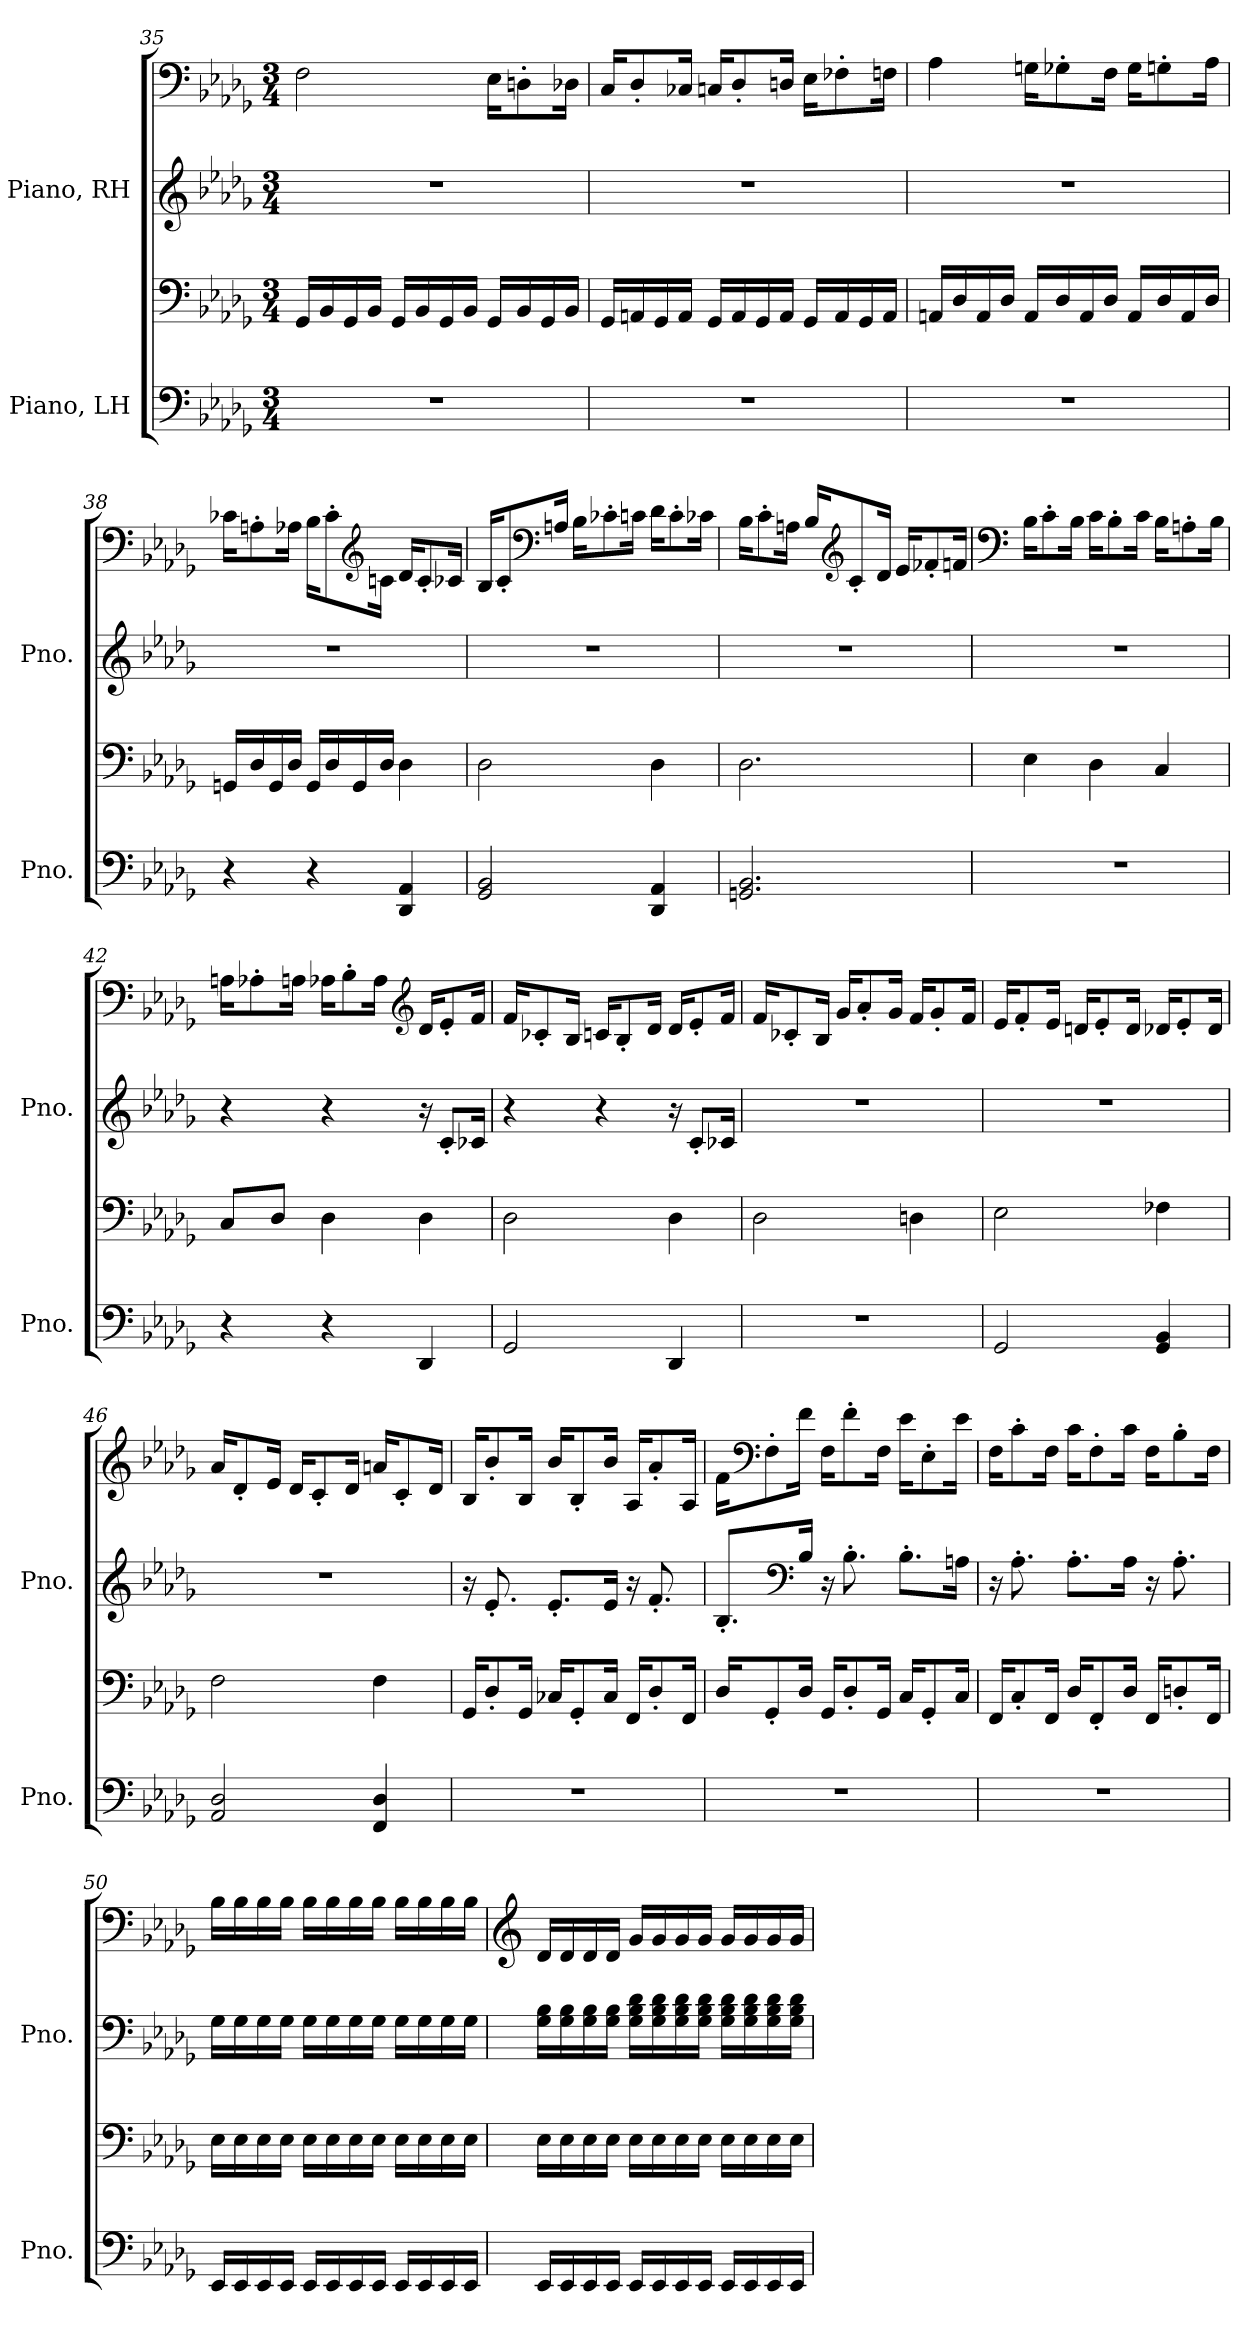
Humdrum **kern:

**kern	**kern	**kern	**kern
*part2	*part2	*part1	*part1
*staff4	*staff3	*staff2	*staff1
*I"Piano, LH	*	*I"Piano, RH	*
*I'Pno.	*	*I'Pno.	*
*clefF4	*clefF4	*clefG2	*clefF4
*k[b-e-a-d-g-]	*k[b-e-a-d-g-]	*k[b-e-a-d-g-]	*k[b-e-a-d-g-]
*M3/4	*M3/4	*M3/4	*M3/4
=35	=35	=35	=35
2.r	16GG-/LL	2.r	2F\
.	16BB-/	.	.
.	16GG-/	.	.
.	16BB-/JJ	.	.
.	16GG-/LL	.	.
.	16BB-/	.	.
.	16GG-/	.	.
.	16BB-/JJ	.	.
.	16GG-/LL	.	16E-\KL
.	16BB-/	.	8Dn'\
.	16GG-/	.	.
.	16BB-/JJ	.	16D-X\Jk
!!LO:PB:g=z
=36	=36	=36	=36
2.r	16GG-/LL	2.r	16C/KL
.	16AAn/	.	8D-'/
.	16GG-/	.	.
.	16AA/JJ	.	16C-X/Jk
.	16GG-/LL	.	16Cn/KL
.	16AA/	.	8D-'/
.	16GG-/	.	.
.	16AA/JJ	.	16Dn/Jk
.	16GG-/LL	.	16E-\KL
.	16AA/	.	8F-X'\
.	16GG-/	.	.
.	16AA/JJ	.	16Fn\Jk
=37	=37	=37	=37
2.r	16AAn/LL	2.r	4A-\
.	16D-/	.	.
.	16AA/	.	.
.	16D-/JJ	.	.
.	16AA/LL	.	16Gn\KL
.	16D-/	.	8G-X'\
.	16AA/	.	.
.	16D-/JJ	.	16F\Jk
.	16AA/LL	.	16G-\KL
.	16D-/	.	8Gn'\
.	16AA/	.	.
.	16D-/JJ	.	16A-\Jk
!!LO:LB:g=z
=38	=38	=38	=38
4r	16GGn/LL	2.r	16c-X\KL
.	16D-/	.	8An'\
.	16GG/	.	.
.	16D-/JJ	.	16A-X\Jk
4r	16GG/LL	.	16B-\KL
.	16D-/	.	8c-'\
.	16GG/	.	.
*	*	*	*clefG2
.	16D-/JJ	.	16cn\Jk
4DD-/ 4AA-/	4D-\	.	16d-/KL
.	.	.	8c'/
.	.	.	16c-X/Jk
=39	=39	=39	=39
2GG-/ 2BB-/	2D-\	2.r	16B-/KL
.	.	.	8c'/
*	*	*	*clefF4
.	.	.	16An/Jk
.	.	.	16B-\KL
.	.	.	8c-X'\
.	.	.	16cn\Jk
4DD-/ 4AA-/	4D-\	.	16d-\KL
.	.	.	8c'\
.	.	.	16c-X\Jk
!!LO:LB:g=z
=40	=40	=40	=40
2.GGn/ 2.BB-/	2.D-\	2.r	16B-\KL
.	.	.	8c'\
.	.	.	16An\Jk
.	.	.	16B-/KL
*	*	*	*clefG2
.	.	.	8c'/
.	.	.	16d-/Jk
.	.	.	16e-/KL
.	.	.	8f-X'/
.	.	.	16fn/Jk
=41	=41	=41	=41
*	*	*	*clefF4
2.r	4E-\	2.r	16B-\KL
.	.	.	8c'\
.	.	.	16B-\Jk
.	4D-\	.	16c\KL
.	.	.	8B-'\
.	.	.	16c\Jk
.	4C/	.	16B-\KL
.	.	.	8An'\
.	.	.	16B-\Jk
=42	=42	=42	=42
4r	8C/L	4r	16An\KL
.	.	.	8A-X'\
.	8D-/J	.	.
.	.	.	16An\Jk
4r	4D-\	4r	16A-X\KL
.	.	.	8B-'\
.	.	.	16A-\Jk
*	*	*	*clefG2
4DD-/	4D-\	16r	16d-/KL
.	.	8c'/L	8e-'/
.	.	16c-X/Jk	16f/Jk
!!LO:PB:g=z
=43	=43	=43	=43
2GG-/	2D-\	4r	16f/KL
.	.	.	8c-X'/
.	.	.	16B-/Jk
.	.	4r	16cn/KL
.	.	.	8B-'/
.	.	.	16d-/Jk
4DD-/	4D-\	16r	16d-/KL
.	.	8c'/L	8e-'/
.	.	16c-X/Jk	16f/Jk
=44	=44	=44	=44
2.r	2D-\	2.r	16f/KL
.	.	.	8c-X'/
.	.	.	16B-/Jk
.	.	.	16g-/KL
.	.	.	8a-'/
.	.	.	16g-/Jk
.	4Dn\	.	16f/KL
.	.	.	8g-'/
.	.	.	16f/Jk
=45	=45	=45	=45
2GG-/	2E-\	2.r	16e-/KL
.	.	.	8f'/
.	.	.	16e-/Jk
.	.	.	16dn/KL
.	.	.	8e-'/
.	.	.	16d/Jk
4GG-/ 4BB-/	4F-X\	.	16d-X/KL
.	.	.	8e-'/
.	.	.	16d-/Jk
!!LO:LB:g=z
=46	=46	=46	=46
2AA-/ 2D-/	2F\	2.r	16a-/KL
.	.	.	8d-'/
.	.	.	16e-/Jk
.	.	.	16d-/KL
.	.	.	8c'/
.	.	.	16d-/Jk
4FF/ 4D-/	4F\	.	16an/KL
.	.	.	8c'/
.	.	.	16d-/Jk
=47	=47	=47	=47
2.r	16GG-/KL	16r	16B-/KL
.	8D-'/	8.e-'/	8b-'/
.	16GG-/Jk	.	16B-/Jk
.	16C-X/KL	8.e-'/L	16b-/KL
.	8GG-'/	.	8B-'/
.	16C-/Jk	16e-/Jk	16b-/Jk
.	16FF/KL	16r	16A-/KL
.	8D-'/	8.f'/	8a-'/
.	16FF/Jk	.	16A-/Jk
=48	=48	=48	=48
2.r	16D-/KL	8.B-'/L	16f\KL
*	*	*	*clefF4
.	8GG-'/	.	8F'\
*	*	*clefF4	*
.	16D-/Jk	16B-/Jk	16f\Jk
.	16GG-/KL	16r	16F\KL
.	8D-'/	8.B-'\	8f'\
.	16GG-/Jk	.	16F\Jk
.	16C/KL	8.B-'\L	16e-\KL
.	8GG-'/	.	8E-'\
.	16C/Jk	16An\Jk	16e-\Jk
!!LO:LB:g=z
=49	=49	=49	=49
2.r	16FF/KL	16r	16F\KL
.	8C'/	8.A-'\	8c'\
.	16FF/Jk	.	16F\Jk
.	16D-/KL	8.A-'\L	16c\KL
.	8FF'/	.	8F'\
.	16D-/Jk	16A-\Jk	16c\Jk
.	16FF/KL	16r	16F\KL
.	8Dn'/	8.A-'\	8B-'\
.	16FF/Jk	.	16F\Jk
=50	=50	=50	=50
16EE-/LL	16E-\LL	16G-\LL	16B-\LL
16EE-/	16E-\	16G-\	16B-\
16EE-/	16E-\	16G-\	16B-\
16EE-/JJ	16E-\JJ	16G-\JJ	16B-\JJ
16EE-/LL	16E-\LL	16G-\LL	16B-\LL
16EE-/	16E-\	16G-\	16B-\
16EE-/	16E-\	16G-\	16B-\
16EE-/JJ	16E-\JJ	16G-\JJ	16B-\JJ
16EE-/LL	16E-\LL	16G-\LL	16B-\LL
16EE-/	16E-\	16G-\	16B-\
16EE-/	16E-\	16G-\	16B-\
16EE-/JJ	16E-\JJ	16G-\JJ	16B-\JJ
!!LO:PB:g=z
=51	=51	=51	=51
*	*	*	*clefG2
16EE-/LL	16E-\LL	16G-\ 16B-\LL	16d-/LL
16EE-/	16E-\	16G-\ 16B-\	16d-/
16EE-/	16E-\	16G-\ 16B-\	16d-/
16EE-/JJ	16E-\JJ	16G-\ 16B-\JJ	16d-/JJ
16EE-/LL	16E-\LL	16G-\ 16B-\ 16d-\LL	16g-/LL
16EE-/	16E-\	16G-\ 16B-\ 16d-\	16g-/
16EE-/	16E-\	16G-\ 16B-\ 16d-\	16g-/
16EE-/JJ	16E-\JJ	16G-\ 16B-\ 16d-\JJ	16g-/JJ
16EE-/LL	16E-\LL	16G-\ 16B-\ 16d-\LL	16g-/LL
16EE-/	16E-\	16G-\ 16B-\ 16d-\	16g-/
16EE-/	16E-\	16G-\ 16B-\ 16d-\	16g-/
16EE-/JJ	16E-\JJ	16G-\ 16B-\ 16d-\JJ	16g-/JJ
=	=	=	=
*-	*-	*-	*-
